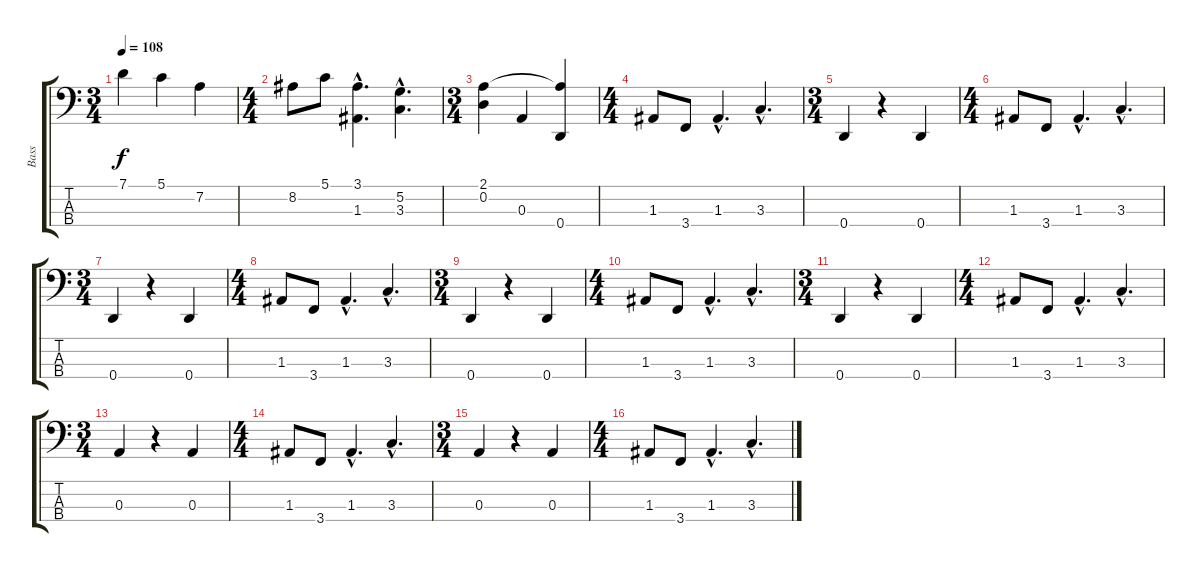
\track ("Bass" "Bass") {instrument fretlessbass}
\staff {score tabs}
\tuning (G2 D2 A1 D1) {hide}
\ts (3 4)
\tempo 108
\clef f4
\ks c
7.1.4{dy f} 5.1.4 7.2.4 |
\ts (4 4)
8.2.8 5.1.8 (3.1{hac} 1.3{hac}).4{d} (5.2{hac} 3.3{hac}).4{d} |
\ts (3 4)
(2.1 0.2).4 0.3.4 (2.1{t} 0.4).4 |
\ts (4 4)
1.3.8 3.4.8 1.3{hac}.4{d} 3.3{hac}.4{d} |
\ts (3 4)
0.4.4 r.4 0.4.4 |
\ts (4 4)
1.3.8 3.4.8 1.3{hac}.4{d} 3.3{hac}.4{d} |
\ts (3 4)
0.4.4 r.4 0.4.4 |
\ts (4 4)
1.3.8 3.4.8 1.3{hac}.4{d} 3.3{hac}.4{d} |
\ts (3 4)
0.4.4 r.4 0.4.4 |
\ts (4 4)
1.3.8 3.4.8 1.3{hac}.4{d} 3.3{hac}.4{d} |
\ts (3 4)
0.4.4 r.4 0.4.4 |
\ts (4 4)
1.3.8 3.4.8 1.3{hac}.4{d} 3.3{hac}.4{d} |
\ts (3 4)
0.3.4 r.4 0.3.4 |
\ts (4 4)
1.3.8 3.4.8 1.3{hac}.4{d} 3.3{hac}.4{d} |
\ts (3 4)
0.3.4 r.4 0.3.4 |
\ts (4 4)
1.3.8 3.4.8 1.3{hac}.4{d} 3.3{hac}.4{d}
